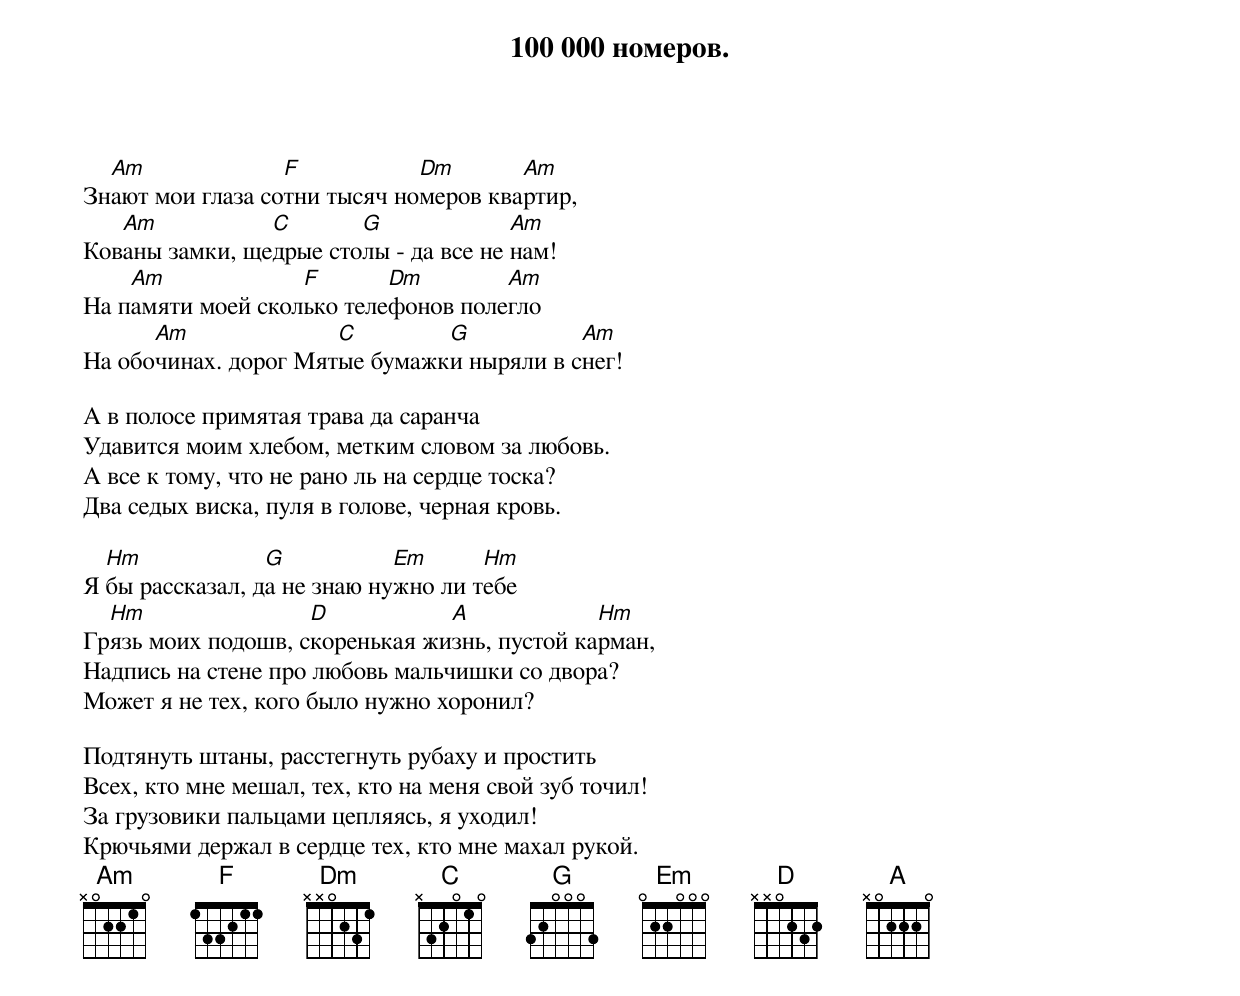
100 000 номеров.

  Am              F           Dm       Am
Знают мои глаза сотни тысяч номеров квартир,
   Am           C       G              Am
Кованы замки, щедрые столы - да все не нам!
    Am             F       Dm        Am
На памяти моей сколько телефонов полегло
      Am              C        G           Am
На обочинах. дорог Мятые бумажки ныряли в снег!

А в полосе примятая трава да саранча
Удавится моим хлебом, метким словом за любовь.
А все к тому, что не рано ль на сердце тоска?
Два седых виска, пуля в голове, черная кровь.

  Hm             G           Em      Hm
Я бы рассказал, да не знаю нужно ли тебе
  Hm                D           A             Hm
Грязь моих подошв, скоренькая жизнь, пустой карман,
Надпись на стене про любовь мальчишки со двора?
Может я не тех, кого было нужно хоронил?

Подтянуть штаны, расстегнуть рубаху и простить
Всех, кто мне мешал, тех, кто на меня свой зуб точил!
За грузовики пальцами цепляясь, я уходил!
Крючьями держал в сердце тех, кто мне махал рукой.
